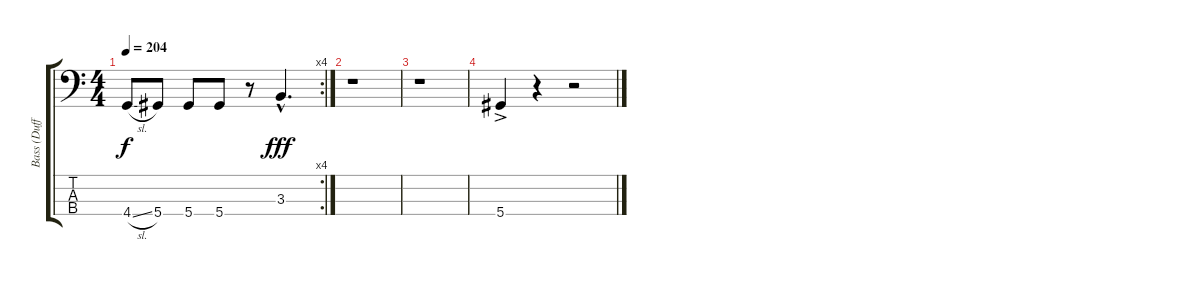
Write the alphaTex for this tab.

\track ("Bass (Duff)" "Bass (Duff") {instrument electricbasspick}
\staff {score tabs}
\tuning (Gb2 Db2 Ab1 Eb1) {hide}
\rc 4
\ts (4 4)
\tempo 204
\clef f4
\ks c
4.4{sl}.8{dy f} 5.4.8 5.4.8 5.4.8 r.8 3.3{hac}.4{d dy fff} |
r.1 |
r.1 |
5.4{ac}.4 r.4 r.2
